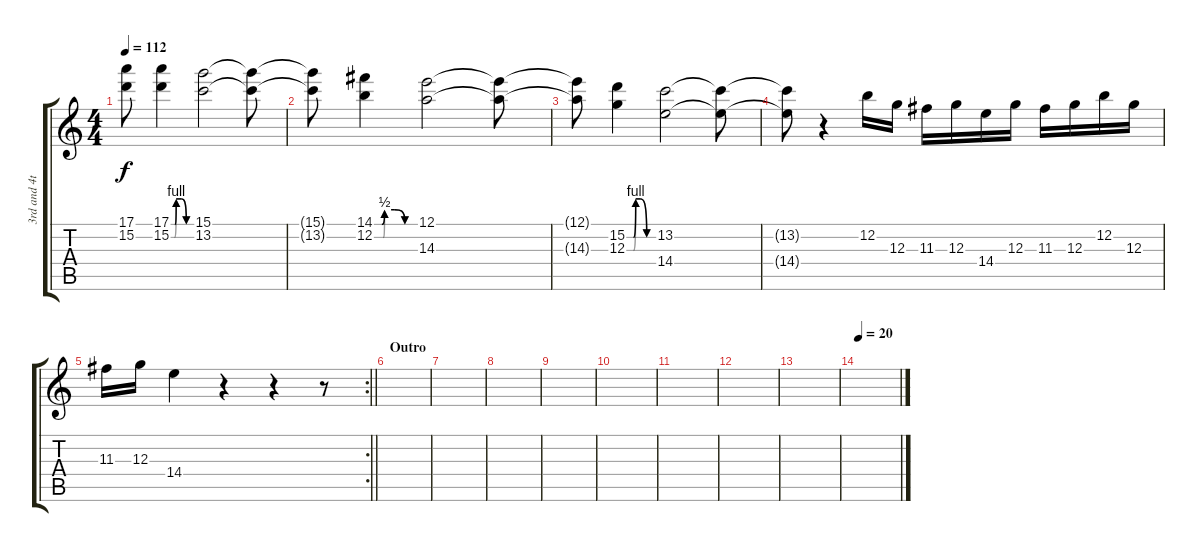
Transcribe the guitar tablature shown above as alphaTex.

\track ("3rd and 4th Echo" "3rd and 4t") {instrument distortionguitar}
\staff {score tabs}
\tuning (E4 B3 G3 D3 A2 E2) {hide}
\ts (4 4)
\tempo 112
\clef g2
\ks c
(17.1{t} 15.2{t}).8{dy f} (17.1{be (custom 0 0 11 0 15 4 30 4 45 0 60 0)} 15.2{be (custom 0 0 10 0 15 4 30 4 45 0 60 0)}).4 (15.1 13.2).2 (15.1{t} 13.2{t}).8 |
(15.1{t} 13.2{t}).8 (14.1{be (custom 0 0 11 0 15 2 30 2 45 0 60 0)} 12.2{be (custom 0 0 13 0 15 2 30 2 45 0 60 0)}).4 (12.1 14.3).2 (12.1{t} 14.3{t}).8 |
(12.1{t} 14.3{t}).8 (15.2{be (custom 0 0 15 0 20 4 30 4 45 0 60 0)} 12.3{be (custom 0 0 15 0 20 4 30 4 45 0 60 0)}).4 (13.2 14.4).2 (13.2{t} 14.4{t}).8 |
(13.2{t} 14.4{t}).8 r.4 12.2.16 12.3.16 11.3.16 12.3.16 14.4.16 12.3.16 11.3.16 12.3.16 12.2.16 12.3.16 |
\rc 2
\barLineRight lightlight
11.3.16 12.3.16 14.4.4 r.4 r.4 r.8 |
\section ("" "Outro")
|
|
|
|
|
|
|
|
\tempo 20
